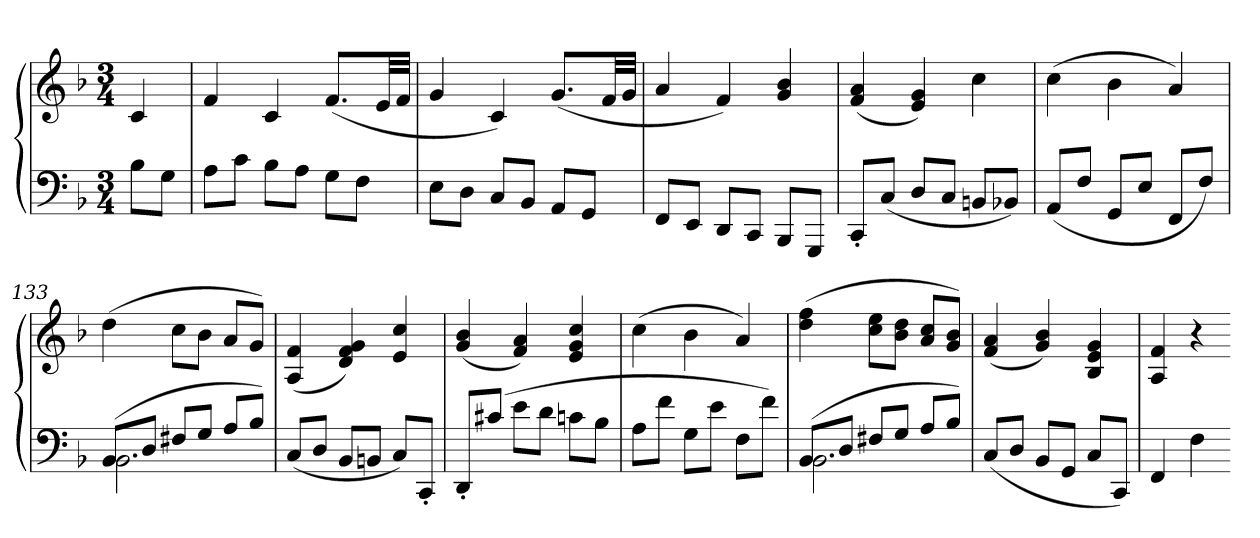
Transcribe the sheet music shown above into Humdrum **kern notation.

**kern	**kern
*part1	*part1
*staff2	*staff1
*clefF4	*clefG2
*k[b-]	*k[b-]
*M3/4	*M3/4
=	=
8B-L	4c
8GJ	.
=128	=128
8AL	4f
8cJ	.
8B-L	4c
8AJ	.
8GL	(8.fL
8FJ	.
.	32eLL
.	32fJJJ
=129	=129
8EL	4g
8DJ	.
8CL	4c)
8BB-J	.
8AAL	(8.gL
8GGJ	.
.	32fLL
.	32gJJJ
=130	=130
8FFL	4a
8EEJ	.
8DDL	4f)
8CCJ	.
8BBB-L	4g 4b-
8GGGJ	.
=131	=131
8CC'L	(4f 4a
(8CJ	.
8DL	4e 4g)
8CJ	.
8BBnL	4cc
8BB-XJ)	.
=132	=132
(8AAL	(4cc
8FJ	.
8GGL	4b-
8EJ	.
8FFL	4a)
8FJ)	.
=133	=133
*^	*
(8BB-L	2.BB-	(4dd
8DJ	.	.
8F#XL	.	8ccL
8GJ	.	8b-J
8AL	.	8aL
8B-J)	.	8gJ)
*v	*v	*
=134	=134
(8CL	(4A 4f
8DJ	.
8BB-L	4d 4f 4g)
8BBnJ	.
8CL)	4e 4cc
8CC'J	.
=135	=135
8DD'L	(4g 4b-
(8c#XJ	.
8eL	4f 4a)
8dJ	.
8cnL	4e 4g 4cc
8B-J	.
=136	=136
8AL	(4cc
8fJ	.
8GL	4b-
8eJ	.
8FL	4a)
8fJ)	.
=137	=137
*^	*
(8BB-L	2.BB-	(4dd 4ff
8DJ	.	.
8F#XL	.	8cc 8eeL
8GJ	.	8b- 8ddJ
8AL	.	8a 8ccL
8B-J)	.	8g 8b-J)
*v	*v	*
=138	=138
(8CL	(4f 4a
8DJ	.
8BB-L	4g 4b-)
8GGJ	.
8CL	4B- 4e 4g
8CCJ)	.
=139	=139
4FF	4A 4f
4F	4r
=-	=-
*-	*-
